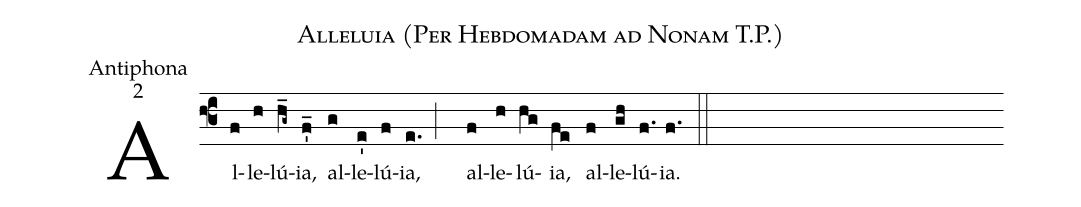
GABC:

name:Alleluia (Per Hebdomadam ad Nonam T.P.);
office-part:Antiphona;
mode:2;
%%
initial-style: 1;
%%
(f3)Al(f)le(h)lú(h_g~)ia,(f_') al(g)le(e')lú(f)ia,(e.;) al(f)le(h)lú(hg)ia,(fe) al(f)le(gh)lú(f.)ia.(f.::)
